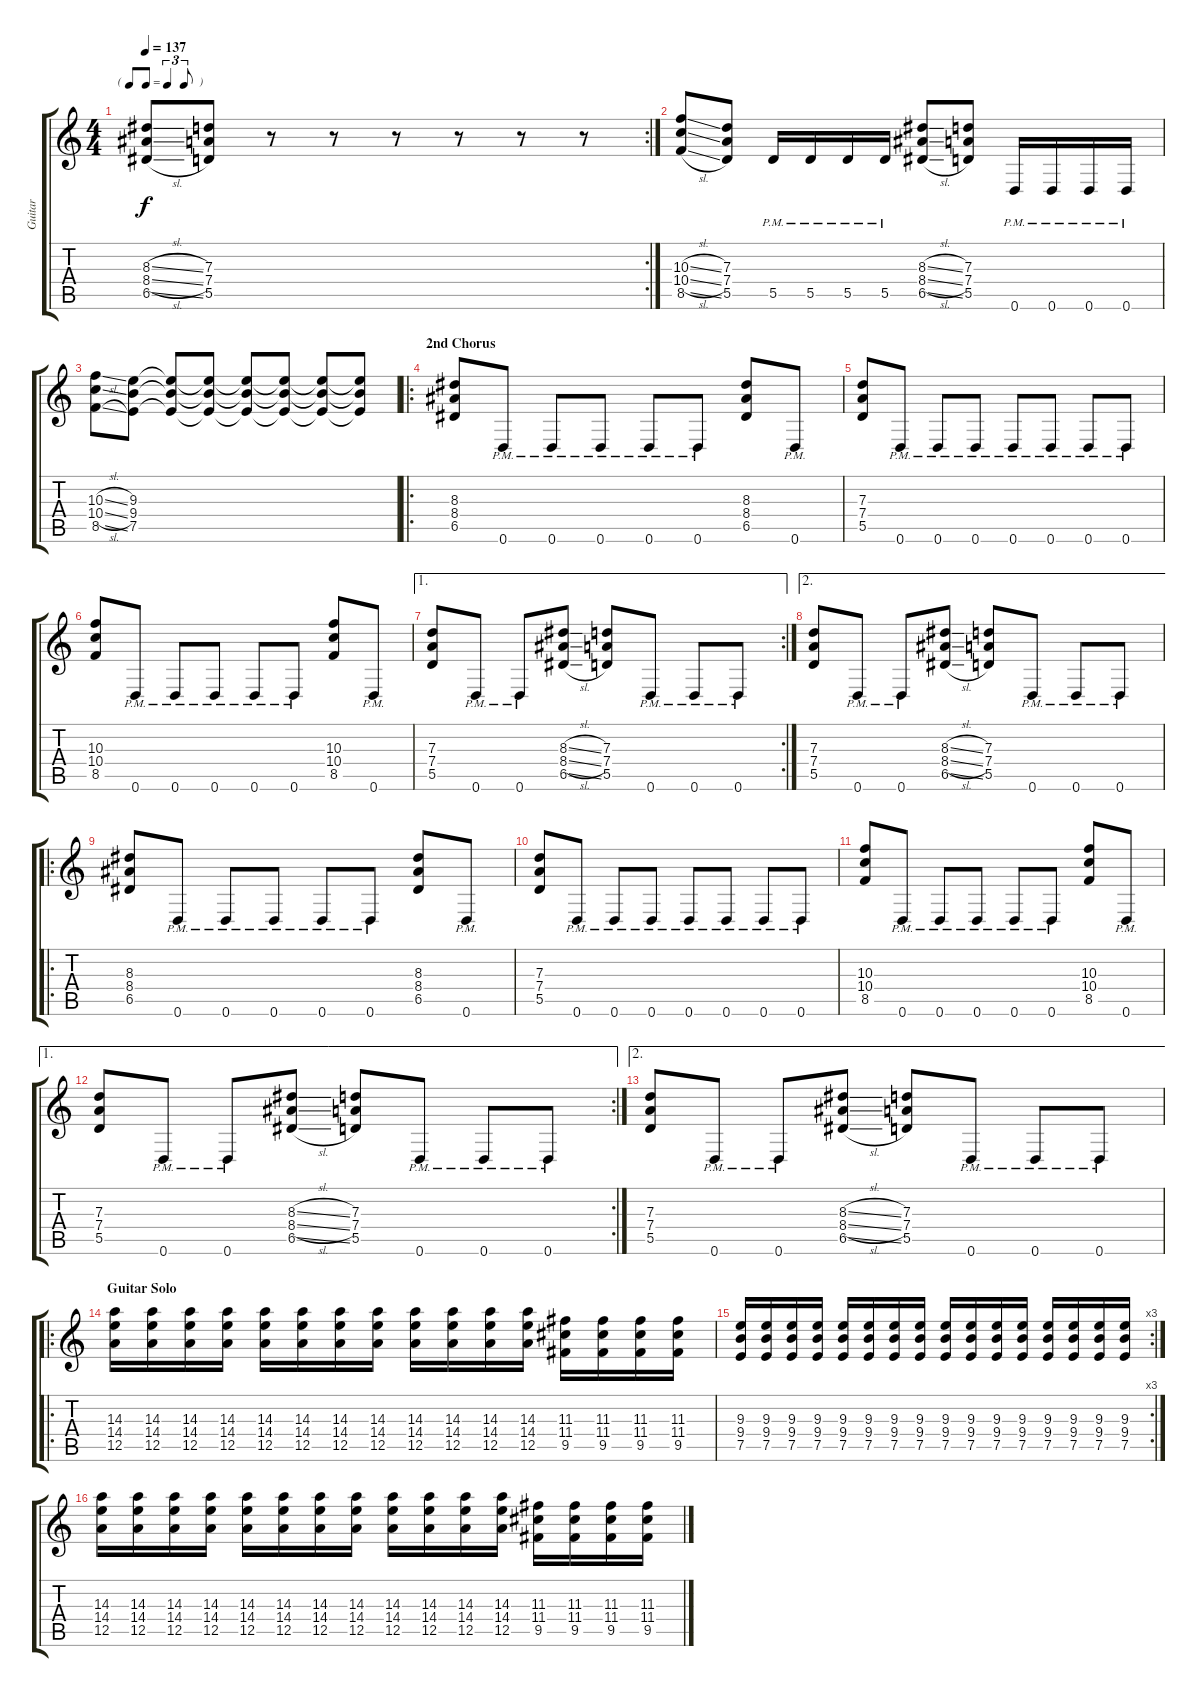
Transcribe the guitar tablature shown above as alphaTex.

\track ("Guitar" "Guitar") {instrument distortionguitar}
\staff {score tabs}
\tuning (E4 B3 G3 D3 A2 D2) {hide}
\rc 2
\ts (4 4)
\tf triplet8th
\tempo 137
\clef g2
\ks c
(8.3{sl} 8.4{sl} 6.5{sl}).8{dy f} (7.3 7.4 5.5).8 r.8 r.8 r.8 r.8 r.8 r.8 |
(10.3{sl} 10.4{sl} 8.5{sl}).8 (7.3 7.4 5.5).8 5.5{pm}.16 5.5{pm}.16 5.5{pm}.16 5.5{pm}.16 (8.3{sl} 8.4{sl} 6.5{sl}).8 (7.3 7.4 5.5).8 0.6{pm}.16 0.6{pm}.16 0.6{pm}.16 0.6{pm}.16 |
(10.3{sl} 10.4{sl} 8.5{sl}).8 (9.3 9.4 7.5).8 (9.3{t} 9.4{t} 7.5{t}).8 (9.3{t} 9.4{t} 7.5{t}).8 (9.3{t} 9.4{t} 7.5{t}).8 (9.3{t} 9.4{t} 7.5{t}).8 (9.3{t} 9.4{t} 7.5{t}).8 (9.3{t} 9.4{t} 7.5{t}).8 |
\ro
\section ("" "2nd Chorus")
(8.3 8.4 6.5).8 0.6{pm}.8 0.6{pm}.8 0.6{pm}.8 0.6{pm}.8 0.6{pm}.8 (8.3 8.4 6.5).8 0.6{pm}.8 |
(7.3 7.4 5.5).8 0.6{pm}.8 0.6{pm}.8 0.6{pm}.8 0.6{pm}.8 0.6{pm}.8 0.6{pm}.8 0.6{pm}.8 |
(10.3 10.4 8.5).8 0.6{pm}.8 0.6{pm}.8 0.6{pm}.8 0.6{pm}.8 0.6{pm}.8 (10.3 10.4 8.5).8 0.6{pm}.8 |
\ae 1
\rc 2
(7.3 7.4 5.5).8 0.6{pm}.8 0.6{pm}.8 (8.3{sl} 8.4{sl} 6.5{sl}).8 (7.3 7.4 5.5).8 0.6{pm}.8 0.6{pm}.8 0.6{pm}.8 |
\ae 2
(7.3 7.4 5.5).8 0.6{pm}.8 0.6{pm}.8 (8.3{sl} 8.4{sl} 6.5{sl}).8 (7.3 7.4 5.5).8 0.6{pm}.8 0.6{pm}.8 0.6{pm}.8 |
\ro
(8.3 8.4 6.5).8 0.6{pm}.8 0.6{pm}.8 0.6{pm}.8 0.6{pm}.8 0.6{pm}.8 (8.3 8.4 6.5).8 0.6{pm}.8 |
(7.3 7.4 5.5).8 0.6{pm}.8 0.6{pm}.8 0.6{pm}.8 0.6{pm}.8 0.6{pm}.8 0.6{pm}.8 0.6{pm}.8 |
(10.3 10.4 8.5).8 0.6{pm}.8 0.6{pm}.8 0.6{pm}.8 0.6{pm}.8 0.6{pm}.8 (10.3 10.4 8.5).8 0.6{pm}.8 |
\ae 1
\rc 2
(7.3 7.4 5.5).8 0.6{pm}.8 0.6{pm}.8 (8.3{sl} 8.4{sl} 6.5{sl}).8 (7.3 7.4 5.5).8 0.6{pm}.8 0.6{pm}.8 0.6{pm}.8 |
\ae 2
(7.3 7.4 5.5).8 0.6{pm}.8 0.6{pm}.8 (8.3{sl} 8.4{sl} 6.5{sl}).8 (7.3 7.4 5.5).8 0.6{pm}.8 0.6{pm}.8 0.6{pm}.8 |
\ro
\section ("" "Guitar Solo")
(14.3 14.4 12.5).16 (14.3 14.4 12.5).16 (14.3 14.4 12.5).16 (14.3 14.4 12.5).16 (14.3 14.4 12.5).16 (14.3 14.4 12.5).16 (14.3 14.4 12.5).16 (14.3 14.4 12.5).16 (14.3 14.4 12.5).16 (14.3 14.4 12.5).16 (14.3 14.4 12.5).16 (14.3 14.4 12.5).16 (11.3 11.4 9.5).16 (11.3 11.4 9.5).16 (11.3 11.4 9.5).16 (11.3 11.4 9.5).16 |
\rc 3
(9.3 9.4 7.5).16 (9.3 9.4 7.5).16 (9.3 9.4 7.5).16 (9.3 9.4 7.5).16 (9.3 9.4 7.5).16 (9.3 9.4 7.5).16 (9.3 9.4 7.5).16 (9.3 9.4 7.5).16 (9.3 9.4 7.5).16 (9.3 9.4 7.5).16 (9.3 9.4 7.5).16 (9.3 9.4 7.5).16 (9.3 9.4 7.5).16 (9.3 9.4 7.5).16 (9.3 9.4 7.5).16 (9.3 9.4 7.5).16 |
(14.3 14.4 12.5).16 (14.3 14.4 12.5).16 (14.3 14.4 12.5).16 (14.3 14.4 12.5).16 (14.3 14.4 12.5).16 (14.3 14.4 12.5).16 (14.3 14.4 12.5).16 (14.3 14.4 12.5).16 (14.3 14.4 12.5).16 (14.3 14.4 12.5).16 (14.3 14.4 12.5).16 (14.3 14.4 12.5).16 (11.3 11.4 9.5).16 (11.3 11.4 9.5).16 (11.3 11.4 9.5).16 (11.3 11.4 9.5).16
